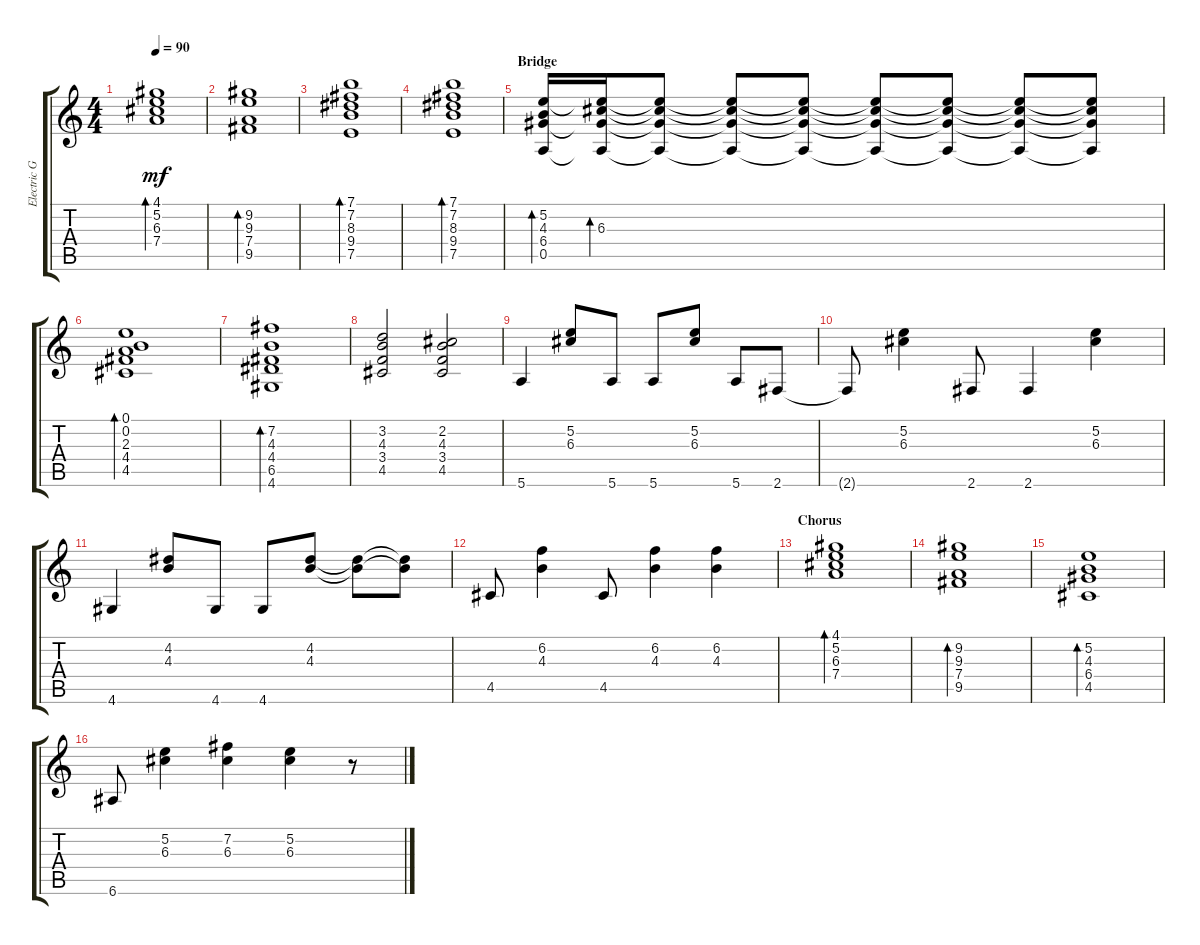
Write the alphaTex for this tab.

\track ("Electric Guitar" "Electric G") {instrument electricguitarclean}
\staff {score tabs}
\tuning (E4 B3 G3 D3 A2 E2) {hide}
\ts (4 4)
\tempo 90
\clef g2
\ks c
(4.1 5.2 6.3 7.4).1{bd 60 dy mf} |
(9.2 9.3 7.4 9.5).1{bd 60} |
(7.1 7.2 8.3 9.4 7.5).1{bd 60} |
(7.1 7.2 8.3 9.4 7.5).1{bd 60} |
\section ("" "Bridge")
(5.2 4.3 6.4 0.5).16{bd 30} (5.2{t} 6.3 6.4{t} 0.5{t}).16{bd 30} (5.2{t} 6.3{t} 6.4{t} 0.5{t}).8 (5.2{t} 6.3{t} 6.4{t} 0.5{t}).8 (5.2{t} 6.3{t} 6.4{t} 0.5{t}).8 (5.2{t} 6.3{t} 6.4{t} 0.5{t}).8 (5.2{t} 6.3{t} 6.4{t} 0.5{t}).8 (5.2{t} 6.3{t} 6.4{t} 0.5{t}).8 (5.2{t} 6.3{t} 6.4{t} 0.5{t}).8 |
(0.1 0.2 2.3 4.4 4.5).1{bd 60} |
(7.2 4.3 4.4 6.5 4.6).1{bd 30} |
(3.2 4.3 3.4 4.5).2 (2.2 4.3 3.4 4.5).2 |
5.6.4 (5.2 6.3).8 5.6.8 5.6.8 (5.2 6.3).8 5.6.8 2.6.8 |
2.6{t}.8 (5.2 6.3).4 2.6.8 2.6.4 (5.2 6.3).4 |
4.6.4 (4.2 4.3).8 4.6.8 4.6.8 (4.2 4.3).8 (4.2{t} 4.3{t}).8 (4.2{t} 4.3{t}).8 |
4.5.8 (6.2 4.3).4 4.5.8 (6.2 4.3).4 (6.2 4.3).4 |
\section ("" "Chorus")
(4.1 5.2 6.3 7.4).1{bd 60} |
(9.2 9.3 7.4 9.5).1{bd 60} |
(5.2 4.3 6.4 4.5).1{bd 60} |
6.6.8 (5.2 6.3).4 (7.2 6.3).4 (5.2 6.3).4 r.8
